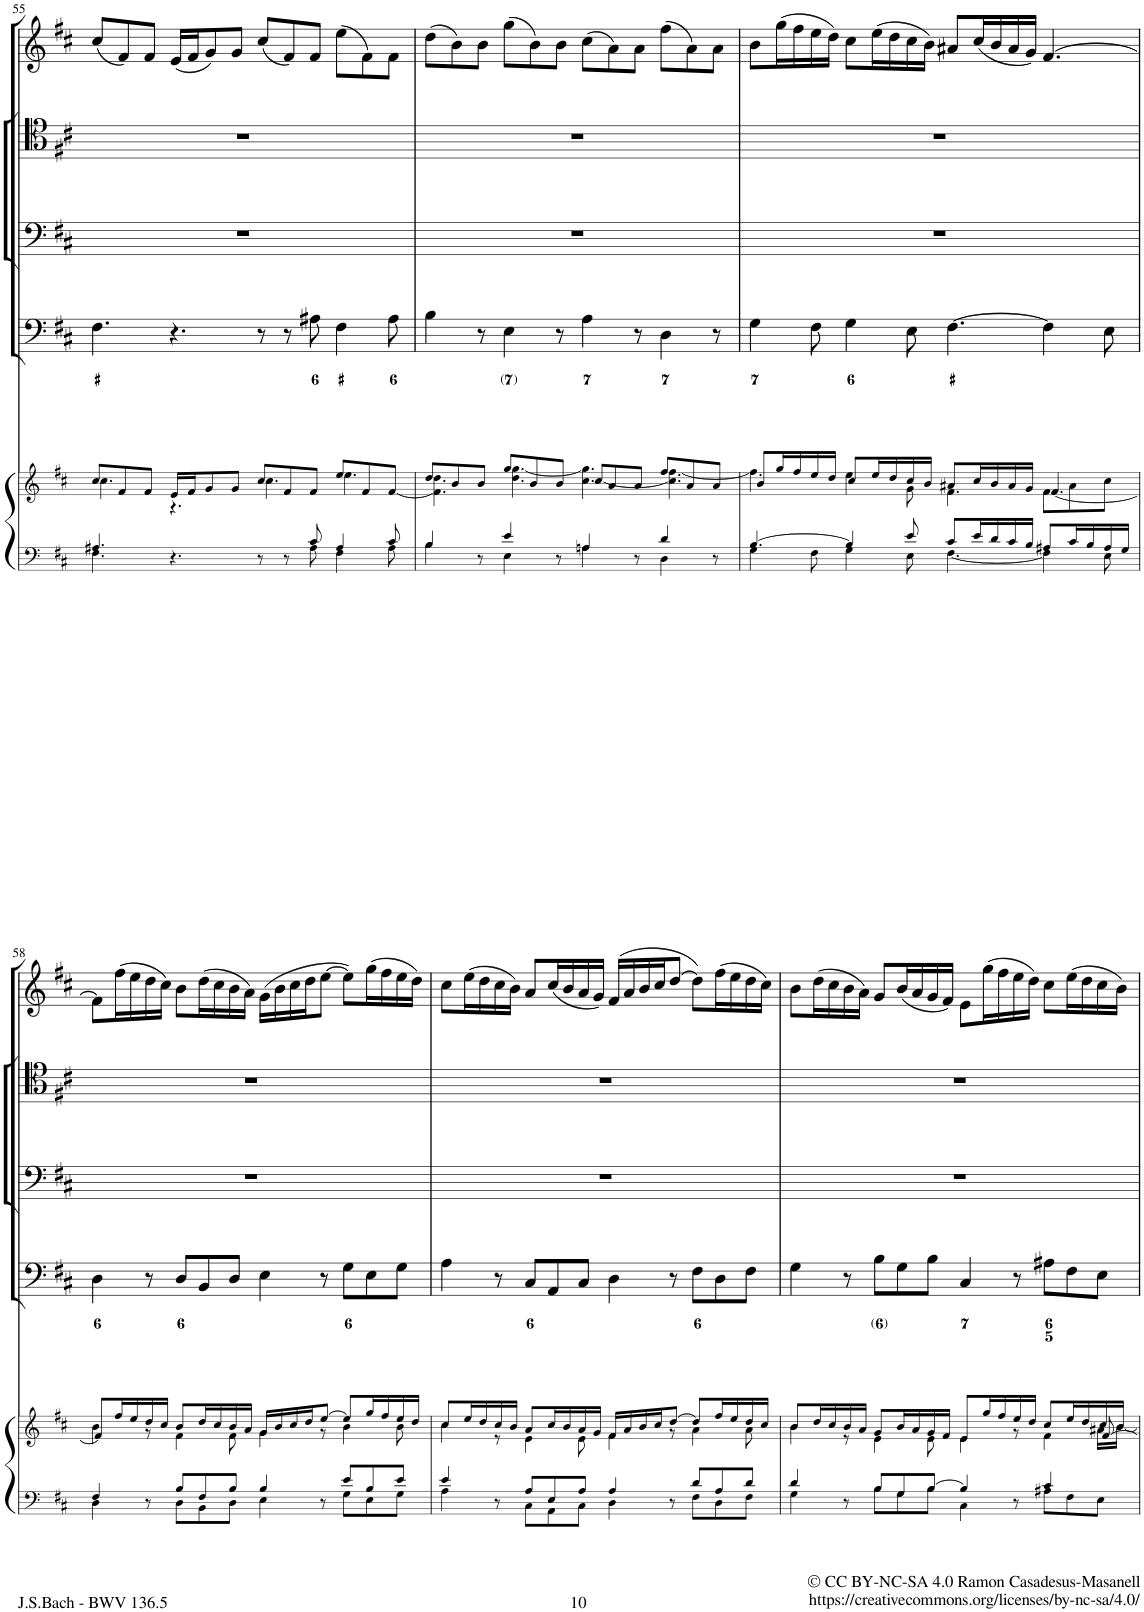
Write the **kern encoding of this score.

**kern	**kern	**kern	**kern	**kern	**kern
*part5	*part5	*part4	*part3	*part2	*part1
*staff6	*staff5	*staff4	*staff3	*staff2	*staff1
*I"Piano reduction	*	*I"Continuo	*I"Basso	*I"Tenore	*I"Violino I.II all' unisono
*I'Pno	*	*	*	*	*I'Vln
!!LO:PB:g=z
*clefF4	*clefG2	*clefF4	*clefF4	*clefC4	*clefG2
*k[f#c#]	*k[f#c#]	*k[f#c#]	*k[f#c#]	*k[f#c#]	*k[f#c#]
*M12/8	*M12/8	*M12/8	*M12/8	*M12/8	*M12/8
=55	=55	=55	=55	=55	=55
*^	*^	*	*	*	*
4.A#X/	4.F#\	8cc#/L	4.cc#\	4.F#\	1.r	1.r	(8cc#/L
.	.	8f#/	.	.	.	.	8f#/)
.	.	8f#/J	.	.	.	.	8f#/J
4.r	4.ryy	16e/LL	4.r	4.r	.	.	(16e/LL
.	.	16f#/J	.	.	.	.	16f#/J
.	.	8g/	.	.	.	.	8g/)
.	.	8g/J	.	.	.	.	8g/J
8r	8ryy	8cc#/L	4.cc#\	8r	.	.	(8cc#/L
8r	8ryy	8f#/	.	8r	.	.	8f#/)
8c#/	8A#\	8f#/J	.	8A#X\	.	.	8f#/J
4A#/	4F#\	8ee/L	4.ee\	4F#\	.	.	(8ee\L
.	.	8f#/	.	.	.	.	8f#\)
8c#/	8A#\	[<8f#/J	.	8A#\	.	.	8f#\J
=56	=56	=56	=56	=56	=56	=56	=56
4B/	4B\	8dd/L	4.f#\] 4.dd\	4B\	1.r	1.r	(8dd\L
.	.	8b/	.	.	.	.	8b\)
8r	8ryy	8b/J	.	8r	.	.	8b\J
4e/	4E\	8gg/L	4.dd\ [4.gg\	4E\	.	.	(8gg\L
.	.	8b/	.	.	.	.	8b\)
8r	8ryy	8b/J	.	8r	.	.	8b\J
4An/	4A\	8cc#/L	[4.cc#\ 4.gg\]	4A\	.	.	(8cc#\L
.	.	8a/	.	.	.	.	8a\)
8r	8ryy	8a/J	.	8r	.	.	8a\J
4d/	4D\	8ff#/L	4.cc#\] [4.ff#\	4D\	.	.	(8ff#\L
.	.	8a/	.	.	.	.	8a\)
8r	8ryy	8a/J	.	8r	.	.	8a\J
=57	=57	=57	=57	=57	=57	=57	=57
[4.B/	4G\	8b/L	4.ff#\]	4G\	1.r	1.r	8b\L
.	.	16gg/L	.	.	.	.	(16gg\L
.	.	16ff#/	.	.	.	.	16ff#\
.	8F#\	16ee/	.	8F#\	.	.	16ee\
.	.	16dd/JJ	.	.	.	.	16dd\JJ)
4B/]	4G\	8cc#/L	4ee\	4G\	.	.	8cc#\L
.	.	16ee/L	.	.	.	.	(16ee\L
.	.	16dd/	.	.	.	.	16dd\
8e/	8E\	16cc#/	8g\	8E\	.	.	16cc#\
.	.	16b/JJ	.	.	.	.	16b\JJ)
8c#/L	[4.F#\	8a#X/L	4.f#\	[4.F#\	.	.	8a#X/L
16e/L	.	16cc#/L	.	.	.	.	(16cc#/L
16d/	.	16b/	.	.	.	.	16b/
16c#/	.	16a#/	.	.	.	.	16a#/
16B/JJ	.	16g/JJ	.	.	.	.	16g/JJ)
8A#X/L	4F#\]	[<4.f#/	8f#\L	4F#\]	.	.	[4.f#/
16c#/L	.	.	8a#\	.	.	.	.
16B/	.	.	.	.	.	.	.
16A#/	8E\	.	8cc#\J	8E\	.	.	.
16G/JJ	.	.	.	.	.	.	.
!!LO:LB:g=z
=58	=58	=58	=58	=58	=58	=58	=58
4F#/	4D\	8f#/L]	4b\	4D\	1.r	1.r	8f#\L]
.	.	16ff#/L	.	.	.	.	(16ff#\L
.	.	16ee/	.	.	.	.	16ee\
8r	8ryy	16dd/	8r	8r	.	.	16dd\
.	.	16cc#/JJ	.	.	.	.	16cc#\JJ)
8B/L	8D\L	8b/L	4f#\	8D/L	.	.	8b\L
8F#/	8BB\	16dd/L	.	8BB/	.	.	(16dd\L
.	.	16cc#/	.	.	.	.	16cc#\
8B/J	8D\J	16b/	8f#\	8D/J	.	.	16b\
.	.	16a/JJ	.	.	.	.	16a\JJ)
4B/	4E\	16g/LL	4g\	4E\	.	.	(16g\LL
.	.	16b/	.	.	.	.	16b\
.	.	16cc#/	.	.	.	.	16cc#\
.	.	16dd/J	.	.	.	.	16dd\J
8r	8ryy	[8ee/J	8r	8r	.	.	[8ee\J
8e/L	8G\L	8ee/L]	4b\	8G\L	.	.	8ee\L])
8B/	8E\	16gg/L	.	8E\	.	.	(16gg\L
.	.	16ff#/	.	.	.	.	16ff#\
8e/J	8G\J	16ee/	8b\	8G\J	.	.	16ee\
.	.	16dd/JJ	.	.	.	.	16dd\JJ)
=59	=59	=59	=59	=59	=59	=59	=59
4e/	4A\	8cc#/L	4cc#\	4A\	1.r	1.r	8cc#\L
.	.	16ee/L	.	.	.	.	(16ee\L
.	.	16dd/	.	.	.	.	16dd\
8r	8ryy	16cc#/	8r	8r	.	.	16cc#\
.	.	16b/JJ	.	.	.	.	16b\JJ)
8A/L	8C#\L	8a/L	4e\	8C#/L	.	.	8a/L
8E/	8AA\	16cc#/L	.	8AA/	.	.	(16cc#/L
.	.	16b/	.	.	.	.	16b/
8A/J	8C#\J	16a/	8e\	8C#/J	.	.	16a/
.	.	16g/JJ	.	.	.	.	16g/JJ)
4A/	4D\	16f#/LL	4f#\	4D\	.	.	(16f#/LL
.	.	16a/	.	.	.	.	16a/
.	.	16b/	.	.	.	.	16b/
.	.	16cc#/J	.	.	.	.	16cc#/J
8r	8ryy	[8dd/J	8r	8r	.	.	[8dd/J
8d/L	8F#\L	8dd/L]	4a\	8F#\L	.	.	8dd\L])
8A/	8D\	16ff#/L	.	8D\	.	.	(16ff#\L
.	.	16ee/	.	.	.	.	16ee\
8d/J	8F#\J	16dd/	8a\	8F#\J	.	.	16dd\
.	.	16cc#/JJ	.	.	.	.	16cc#\JJ)
=60	=60	=60	=60	=60	=60	=60	=60
*	*	*	*^	*	*	*	*
4d/	4G\	8b/L	4b\	4.ryy	4G\	1.r	1.r	8b\L
.	.	16dd/L	.	.	.	.	.	(16dd\L
.	.	16cc#/	.	.	.	.	.	16cc#\
8r	8ryy	16b/	8r	.	8r	.	.	16b\
.	.	16a/JJ	.	.	.	.	.	16a\JJ)
*	*	*	*v	*v	*	*	*	*
8B/L	8B\L	8g/L	4e\	8B\L	.	.	8g/L
8G/	8G\	16b/L	.	8G\	.	.	(16b/L
.	.	16a/	.	.	.	.	16a/
[8B/J	8B\J	16g/	8e\	8B\J	.	.	16g/
.	.	16f#/JJ	.	.	.	.	16f#/JJ)
4B/]	4C#\	8e/L	4e\	4C#/	.	.	8e\L
.	.	16gg/L	.	.	.	.	(16gg\L
.	.	16ff#/	.	.	.	.	16ff#\
8r	8ryy	16ee/	8r	8r	.	.	16ee\
.	.	16dd/JJ	.	.	.	.	16dd\JJ)
4c#/	8A#X\L	8cc#/L	4f#\	8A#X\L	.	.	8cc#\L
.	8F#\	16ee/L	.	8F#\	.	.	(16ee\L
.	.	16dd/	.	.	.	.	16dd\
*	*	*	*^	*	*	*	*
8ryy	8E\J	16cc#/	16a#X\LL	[8f#/	8E\J	.	.	16cc#\
.	.	16b/JJ	[16b\JJ	.	.	.	.	16b\JJ)
*v	*v	*	*	*	*	*	*	*
*	*v	*v	*v	*	*	*	*
=	=	=	=	=	=
*-	*-	*-	*-	*-	*-
